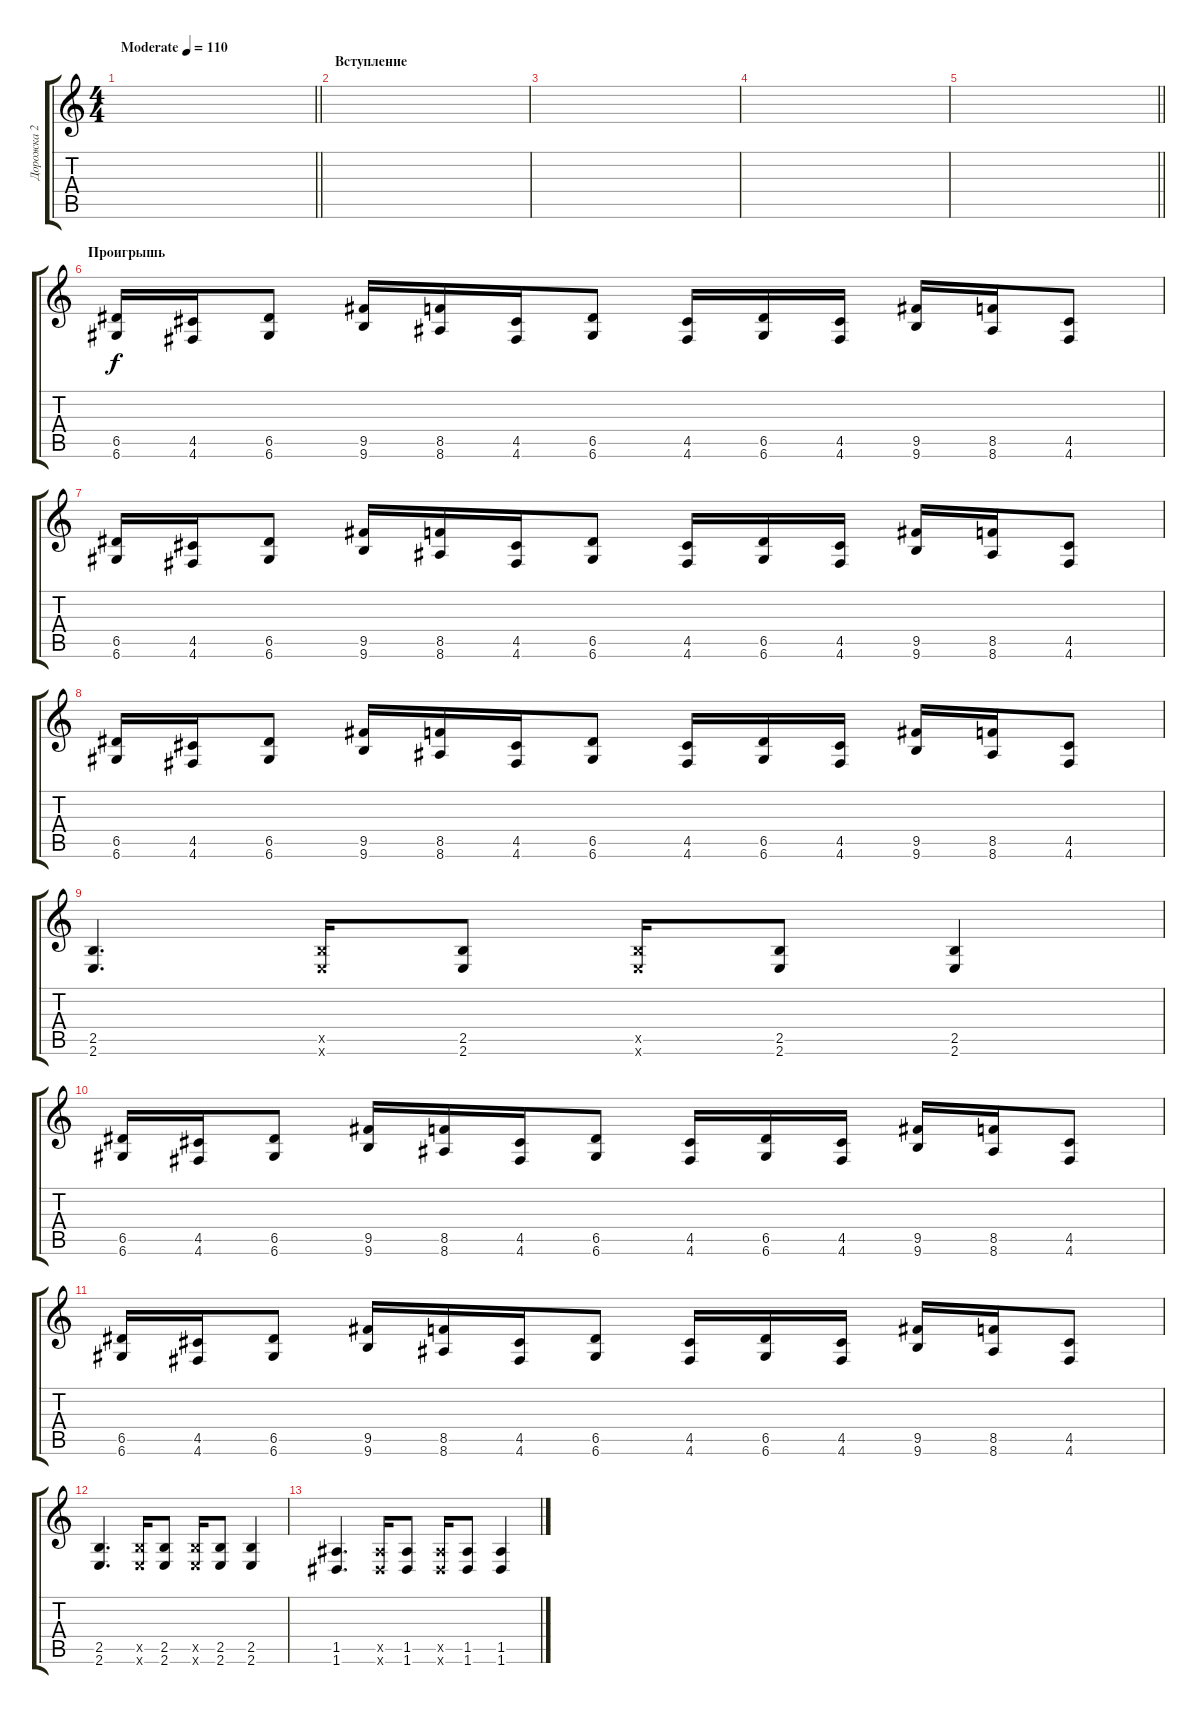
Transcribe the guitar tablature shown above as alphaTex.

\track ("Дорожка 2" "Дорожка 2") {instrument distortionguitar}
\staff {score tabs}
\tuning (E4 B3 G3 D3 A2 D2) {hide}
\ts (4 4)
\tempo (110 "Moderate")
\clef g2
\barLineRight lightlight
\ks c
|
\section ("" "Вступление")
|
|
|
\barLineRight lightlight
|
\section ("" "Проигрышь")
(6.5 6.6).16 (4.5 4.6).16 (6.5 6.6).8 (9.5 9.6).16 (8.5 8.6).16 (4.5 4.6).16 (6.5 6.6).8 (4.5 4.6).16 (6.5 6.6).16 (4.5 4.6).16 (9.5 9.6).16 (8.5 8.6).16 (4.5 4.6).8 |
(6.5 6.6).16 (4.5 4.6).16 (6.5 6.6).8 (9.5 9.6).16 (8.5 8.6).16 (4.5 4.6).16 (6.5 6.6).8 (4.5 4.6).16 (6.5 6.6).16 (4.5 4.6).16 (9.5 9.6).16 (8.5 8.6).16 (4.5 4.6).8 |
(6.5 6.6).16 (4.5 4.6).16 (6.5 6.6).8 (9.5 9.6).16 (8.5 8.6).16 (4.5 4.6).16 (6.5 6.6).8 (4.5 4.6).16 (6.5 6.6).16 (4.5 4.6).16 (9.5 9.6).16 (8.5 8.6).16 (4.5 4.6).8 |
(2.5 2.6).4{d} (2.5{x} 2.6{x}).16 (2.5 2.6).8 (2.5{x} 2.6{x}).16 (2.5 2.6).8 (2.5 2.6).4 |
(6.5 6.6).16 (4.5 4.6).16 (6.5 6.6).8 (9.5 9.6).16 (8.5 8.6).16 (4.5 4.6).16 (6.5 6.6).8 (4.5 4.6).16 (6.5 6.6).16 (4.5 4.6).16 (9.5 9.6).16 (8.5 8.6).16 (4.5 4.6).8 |
(6.5 6.6).16 (4.5 4.6).16 (6.5 6.6).8 (9.5 9.6).16 (8.5 8.6).16 (4.5 4.6).16 (6.5 6.6).8 (4.5 4.6).16 (6.5 6.6).16 (4.5 4.6).16 (9.5 9.6).16 (8.5 8.6).16 (4.5 4.6).8 |
(2.5 2.6).4{d} (2.5{x} 2.6{x}).16 (2.5 2.6).8 (2.5{x} 2.6{x}).16 (2.5 2.6).8 (2.5 2.6).4 |
(1.5 1.6).4{d} (1.5{x} 1.6{x}).16 (1.5 1.6).8 (1.5{x} 1.6{x}).16 (1.5 1.6).8 (1.5 1.6).4
